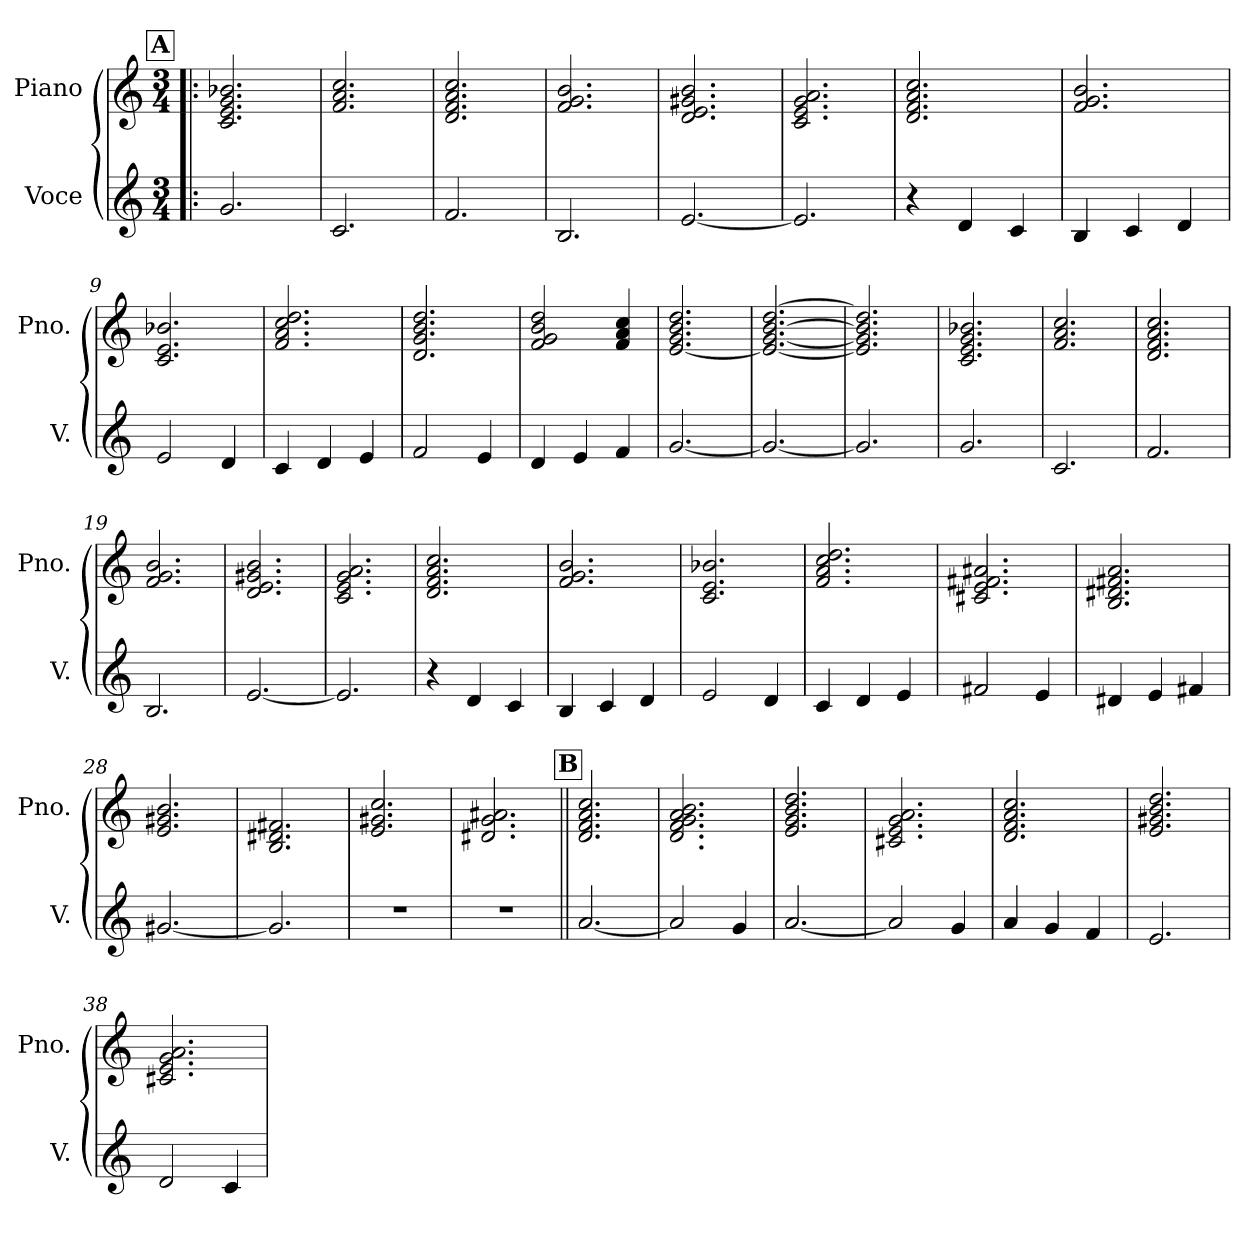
**kern	**kern
*part2	*part1
*staff2	*staff1
*I"Voce	*I"Piano
*I'V.	*I'Pno.
*clefG2	*clefG2
*k[]	*k[]
*M3/4	*M3/4
*MM160	*MM160
!!LO:REH:place=s1:a:B:fs=14:t=A
=1!|:	=1!|:
2.g/	2.c/ 2.e/ 2.g/ 2.b-X/
=2	=2
2.c/	2.f/ 2.a/ 2.cc/
=3	=3
2.f/	2.d/ 2.f/ 2.a/ 2.cc/
=4	=4
2.B/	2.f/ 2.g/ 2.b/
=5	=5
[2.e/	2.d/ 2.e/ 2.g#X/ 2.b/
=6	=6
2.e/]	2.c/ 2.e/ 2.g/ 2.a/
=7	=7
4r	2.d/ 2.f/ 2.a/ 2.cc/
4d/	.
4c/	.
!!LO:LB:g=z
=8	=8
4B/	2.f/ 2.g/ 2.b/
4c/	.
4d/	.
=9	=9
2e/	2.c/ 2.e/ 2.b-X/
4d/	.
=10	=10
4c/	2.f/ 2.a/ 2.cc/ 2.dd/
4d/	.
4e/	.
=11	=11
2f/	2.d/ 2.g/ 2.b/ 2.dd/
4e/	.
=12	=12
4d/	2f/ 2g/ 2b/ 2dd/
4e/	.
4f/	4f/ 4a/ 4cc/
=13	=13
[2.g/	[2.e/ 2.g/ 2.b/ 2.dd/
=14	=14
2.g/_	2.e/_ [2.g/ [2.b/ [2.dd/
!!LO:LB:g=z
=15	=15
2.g/]	2.e/] 2.g/] 2.b/] 2.dd/]
=16	=16
2.g/	2.c/ 2.e/ 2.g/ 2.b-X/
=17	=17
2.c/	2.f/ 2.a/ 2.cc/
=18	=18
2.f/	2.d/ 2.f/ 2.a/ 2.cc/
=19	=19
2.B/	2.f/ 2.g/ 2.b/
=20	=20
[2.e/	2.d/ 2.e/ 2.g#X/ 2.b/
=21	=21
2.e/]	2.c/ 2.e/ 2.g/ 2.a/
!!LO:LB:g=z
=22	=22
4r	2.d/ 2.f/ 2.a/ 2.cc/
4d/	.
4c/	.
=23	=23
4B/	2.f/ 2.g/ 2.b/
4c/	.
4d/	.
=24	=24
2e/	2.c/ 2.e/ 2.b-X/
4d/	.
=25	=25
4c/	2.f/ 2.a/ 2.cc/ 2.dd/
4d/	.
4e/	.
=26	=26
2f#X/	2.c#X/ 2.e/ 2.f#X/ 2.a#X/
4e/	.
=27	=27
4d#X/	2.B/ 2.d#X/ 2.f#X/ 2.a/
4e/	.
4f#X/	.
=28	=28
[2.g#X/	2.e/ 2.g#X/ 2.b/
=29	=29
2.g#/]	2.B/ 2.d#X/ 2.f#X/
=30	=30
2.r	2.e/ 2.g#X/ 2.cc/
=31	=31
2.r	2.d#X/ 2.g/ 2.a#X/
!!LO:LB:g=z
!!LO:REH:place=s1:a:B:fs=14:t=B
=32||	=32||
[2.a/	2.d/ 2.f/ 2.a/ 2.cc/
=33	=33
2a/]	2.d/ 2.f/ 2.g/ 2.a/ 2.b/
4g/	.
=34	=34
[2.a/	2.e/ 2.g/ 2.b/ 2.dd/
=35	=35
2a/]	2.c#X/ 2.e/ 2.g/ 2.a/
4g/	.
=36	=36
4a/	2.d/ 2.f/ 2.a/ 2.cc/
4g/	.
4f/	.
=37	=37
2.e/	2.e/ 2.g#X/ 2.b/ 2.dd/
=38	=38
2d/	2.c#X/ 2.e/ 2.g/ 2.a/
4c/	.
=	=
*-	*-
